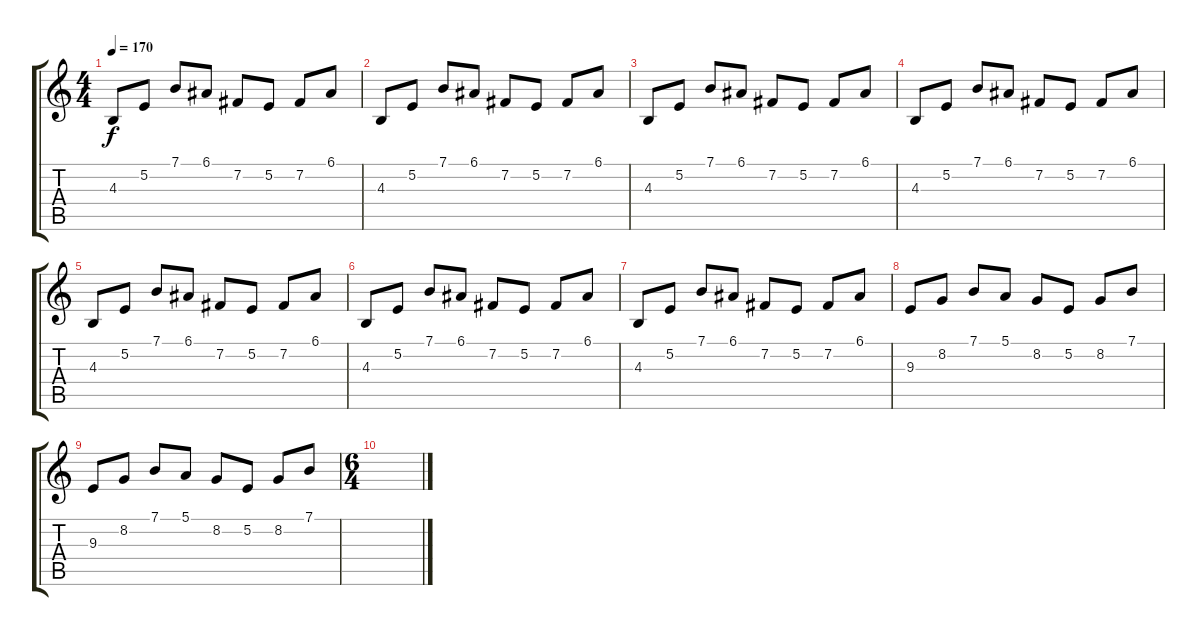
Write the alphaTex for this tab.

\track "" {instrument brightacousticpiano}
\staff {score tabs}
\tuning (E4 B3 G3 D3 A2 E2) {hide}
\ts (4 4)
\tempo 170
\clef g2
\ks c
4.3.8{dy f} 5.2.8 7.1.8 6.1.8 7.2.8 5.2.8 7.2.8 6.1.8 |
4.3.8 5.2.8 7.1.8 6.1.8 7.2.8 5.2.8 7.2.8 6.1.8 |
4.3.8 5.2.8 7.1.8 6.1.8 7.2.8 5.2.8 7.2.8 6.1.8 |
4.3.8 5.2.8 7.1.8 6.1.8 7.2.8 5.2.8 7.2.8 6.1.8 |
4.3.8 5.2.8 7.1.8 6.1.8 7.2.8 5.2.8 7.2.8 6.1.8 |
4.3.8 5.2.8 7.1.8 6.1.8 7.2.8 5.2.8 7.2.8 6.1.8 |
4.3.8 5.2.8 7.1.8 6.1.8 7.2.8 5.2.8 7.2.8 6.1.8 |
9.3.8 8.2.8 7.1.8 5.1.8 8.2.8 5.2.8 8.2.8 7.1.8 |
9.3.8 8.2.8 7.1.8 5.1.8 8.2.8 5.2.8 8.2.8 7.1.8 |
\ts (6 4)
